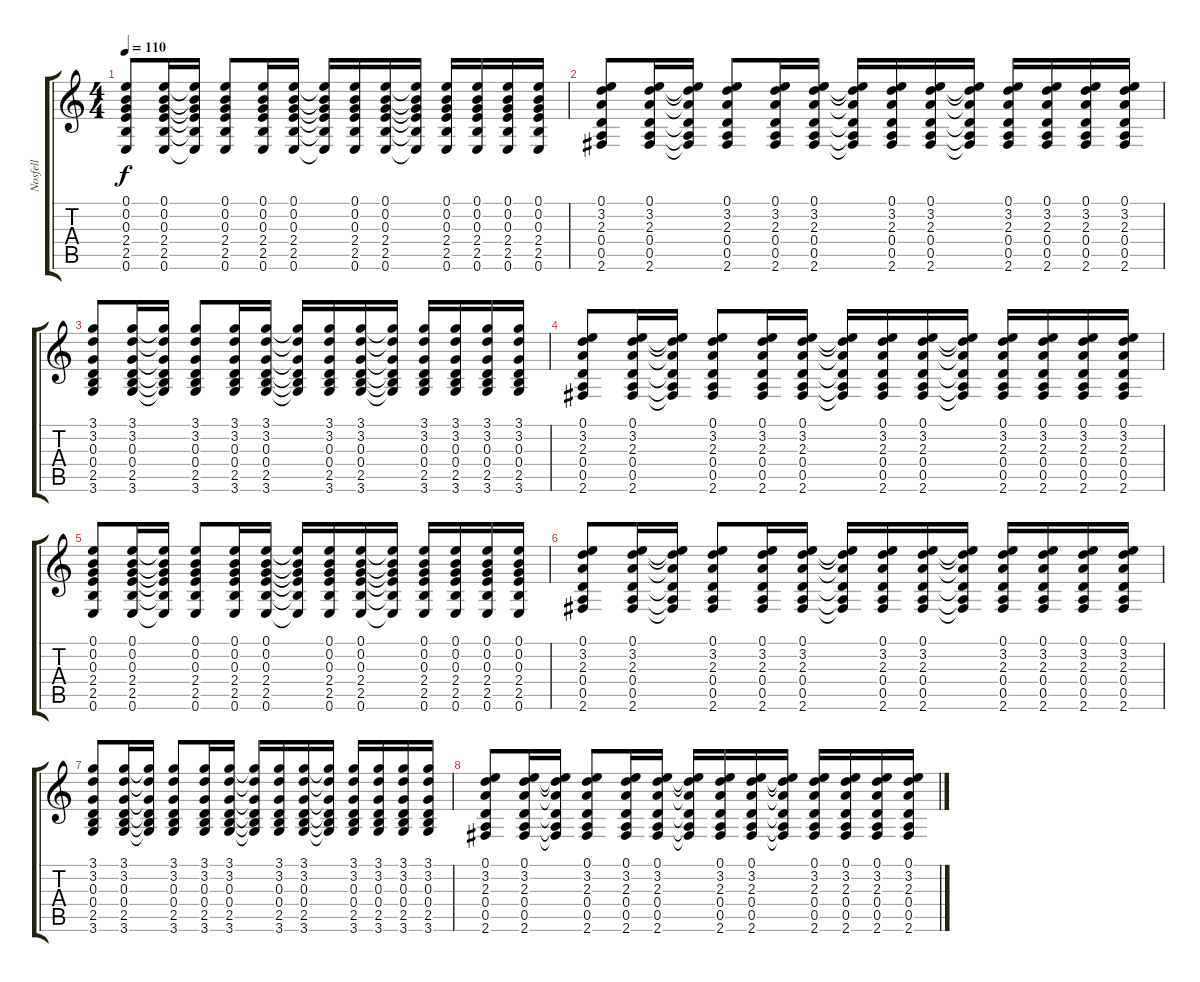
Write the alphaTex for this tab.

\track ("Nosfell" "Nosfell") {instrument acousticguitarnylon}
\staff {score tabs}
\tuning (E4 B3 G3 D3 A2 E2) {hide}
\ts (4 4)
\tempo 110
\clef g2
\ks c
(0.1 0.2 0.3 2.4 2.5 0.6).8{dy f} (0.1 0.2 0.3 2.4 2.5 0.6).16 (0.1{t} 0.2{t} 0.3{t} 2.4{t} 2.5{t} 0.6{t}).16 (0.1 0.2 0.3 2.4 2.5 0.6).8 (0.1 0.2 0.3 2.4 2.5 0.6).16 (0.1 0.2 0.3 2.4 2.5 0.6).16 (0.1{t} 0.2{t} 0.3{t} 2.4{t} 2.5{t} 0.6{t}).16 (0.1 0.2 0.3 2.4 2.5 0.6).16 (0.1 0.2 0.3 2.4 2.5 0.6).16 (0.1{t} 0.2{t} 0.3{t} 2.4{t} 2.5{t} 0.6{t}).16 (0.1 0.2 0.3 2.4 2.5 0.6).16 (0.1 0.2 0.3 2.4 2.5 0.6).16 (0.1 0.2 0.3 2.4 2.5 0.6).16 (0.1 0.2 0.3 2.4 2.5 0.6).16 |
(0.1 3.2 2.3 0.4 0.5 2.6).8 (0.1 3.2 2.3 0.4 0.5 2.6).16 (0.1{t} 3.2{t} 2.3{t} 0.4{t} 0.5{t} 2.6{t}).16 (0.1 3.2 2.3 0.4 0.5 2.6).8 (0.1 3.2 2.3 0.4 0.5 2.6).16 (0.1 3.2 2.3 0.4 0.5 2.6).16 (0.1{t} 3.2{t} 2.3{t} 0.4{t} 0.5{t} 2.6{t}).16 (0.1 3.2 2.3 0.4 0.5 2.6).16 (0.1 3.2 2.3 0.4 0.5 2.6).16 (0.1{t} 3.2{t} 2.3{t} 0.4{t} 0.5{t} 2.6{t}).16 (0.1 3.2 2.3 0.4 0.5 2.6).16 (0.1 3.2 2.3 0.4 0.5 2.6).16 (0.1 3.2 2.3 0.4 0.5 2.6).16 (0.1 3.2 2.3 0.4 0.5 2.6).16 |
(3.1 3.2 0.3 0.4 2.5 3.6).8 (3.1 3.2 0.3 0.4 2.5 3.6).16 (3.1{t} 3.2{t} 0.3{t} 0.4{t} 2.5{t} 3.6{t}).16 (3.1 3.2 0.3 0.4 2.5 3.6).8 (3.1 3.2 0.3 0.4 2.5 3.6).16 (3.1 3.2 0.3 0.4 2.5 3.6).16 (3.1{t} 3.2{t} 0.3{t} 0.4{t} 2.5{t} 3.6{t}).16 (3.1 3.2 0.3 0.4 2.5 3.6).16 (3.1 3.2 0.3 0.4 2.5 3.6).16 (3.1{t} 3.2{t} 0.3{t} 0.4{t} 2.5{t} 3.6{t}).16 (3.1 3.2 0.3 0.4 2.5 3.6).16 (3.1 3.2 0.3 0.4 2.5 3.6).16 (3.1 3.2 0.3 0.4 2.5 3.6).16 (3.1 3.2 0.3 0.4 2.5 3.6).16 |
(0.1 3.2 2.3 0.4 0.5 2.6).8 (0.1 3.2 2.3 0.4 0.5 2.6).16 (0.1{t} 3.2{t} 2.3{t} 0.4{t} 0.5{t} 2.6{t}).16 (0.1 3.2 2.3 0.4 0.5 2.6).8 (0.1 3.2 2.3 0.4 0.5 2.6).16 (0.1 3.2 2.3 0.4 0.5 2.6).16 (0.1{t} 3.2{t} 2.3{t} 0.4{t} 0.5{t} 2.6{t}).16 (0.1 3.2 2.3 0.4 0.5 2.6).16 (0.1 3.2 2.3 0.4 0.5 2.6).16 (0.1{t} 3.2{t} 2.3{t} 0.4{t} 0.5{t} 2.6{t}).16 (0.1 3.2 2.3 0.4 0.5 2.6).16 (0.1 3.2 2.3 0.4 0.5 2.6).16 (0.1 3.2 2.3 0.4 0.5 2.6).16 (0.1 3.2 2.3 0.4 0.5 2.6).16 |
(0.1 0.2 0.3 2.4 2.5 0.6).8 (0.1 0.2 0.3 2.4 2.5 0.6).16 (0.1{t} 0.2{t} 0.3{t} 2.4{t} 2.5{t} 0.6{t}).16 (0.1 0.2 0.3 2.4 2.5 0.6).8 (0.1 0.2 0.3 2.4 2.5 0.6).16 (0.1 0.2 0.3 2.4 2.5 0.6).16 (0.1{t} 0.2{t} 0.3{t} 2.4{t} 2.5{t} 0.6{t}).16 (0.1 0.2 0.3 2.4 2.5 0.6).16 (0.1 0.2 0.3 2.4 2.5 0.6).16 (0.1{t} 0.2{t} 0.3{t} 2.4{t} 2.5{t} 0.6{t}).16 (0.1 0.2 0.3 2.4 2.5 0.6).16 (0.1 0.2 0.3 2.4 2.5 0.6).16 (0.1 0.2 0.3 2.4 2.5 0.6).16 (0.1 0.2 0.3 2.4 2.5 0.6).16 |
(0.1 3.2 2.3 0.4 0.5 2.6).8 (0.1 3.2 2.3 0.4 0.5 2.6).16 (0.1{t} 3.2{t} 2.3{t} 0.4{t} 0.5{t} 2.6{t}).16 (0.1 3.2 2.3 0.4 0.5 2.6).8 (0.1 3.2 2.3 0.4 0.5 2.6).16 (0.1 3.2 2.3 0.4 0.5 2.6).16 (0.1{t} 3.2{t} 2.3{t} 0.4{t} 0.5{t} 2.6{t}).16 (0.1 3.2 2.3 0.4 0.5 2.6).16 (0.1 3.2 2.3 0.4 0.5 2.6).16 (0.1{t} 3.2{t} 2.3{t} 0.4{t} 0.5{t} 2.6{t}).16 (0.1 3.2 2.3 0.4 0.5 2.6).16 (0.1 3.2 2.3 0.4 0.5 2.6).16 (0.1 3.2 2.3 0.4 0.5 2.6).16 (0.1 3.2 2.3 0.4 0.5 2.6).16 |
(3.1 3.2 0.3 0.4 2.5 3.6).8 (3.1 3.2 0.3 0.4 2.5 3.6).16 (3.1{t} 3.2{t} 0.3{t} 0.4{t} 2.5{t} 3.6{t}).16 (3.1 3.2 0.3 0.4 2.5 3.6).8 (3.1 3.2 0.3 0.4 2.5 3.6).16 (3.1 3.2 0.3 0.4 2.5 3.6).16 (3.1{t} 3.2{t} 0.3{t} 0.4{t} 2.5{t} 3.6{t}).16 (3.1 3.2 0.3 0.4 2.5 3.6).16 (3.1 3.2 0.3 0.4 2.5 3.6).16 (3.1{t} 3.2{t} 0.3{t} 0.4{t} 2.5{t} 3.6{t}).16 (3.1 3.2 0.3 0.4 2.5 3.6).16 (3.1 3.2 0.3 0.4 2.5 3.6).16 (3.1 3.2 0.3 0.4 2.5 3.6).16 (3.1 3.2 0.3 0.4 2.5 3.6).16 |
(0.1 3.2 2.3 0.4 0.5 2.6).8 (0.1 3.2 2.3 0.4 0.5 2.6).16 (0.1{t} 3.2{t} 2.3{t} 0.4{t} 0.5{t} 2.6{t}).16 (0.1 3.2 2.3 0.4 0.5 2.6).8 (0.1 3.2 2.3 0.4 0.5 2.6).16 (0.1 3.2 2.3 0.4 0.5 2.6).16 (0.1{t} 3.2{t} 2.3{t} 0.4{t} 0.5{t} 2.6{t}).16 (0.1 3.2 2.3 0.4 0.5 2.6).16 (0.1 3.2 2.3 0.4 0.5 2.6).16 (0.1{t} 3.2{t} 2.3{t} 0.4{t} 0.5{t} 2.6{t}).16 (0.1 3.2 2.3 0.4 0.5 2.6).16 (0.1 3.2 2.3 0.4 0.5 2.6).16 (0.1 3.2 2.3 0.4 0.5 2.6).16 (0.1 3.2 2.3 0.4 0.5 2.6).16
